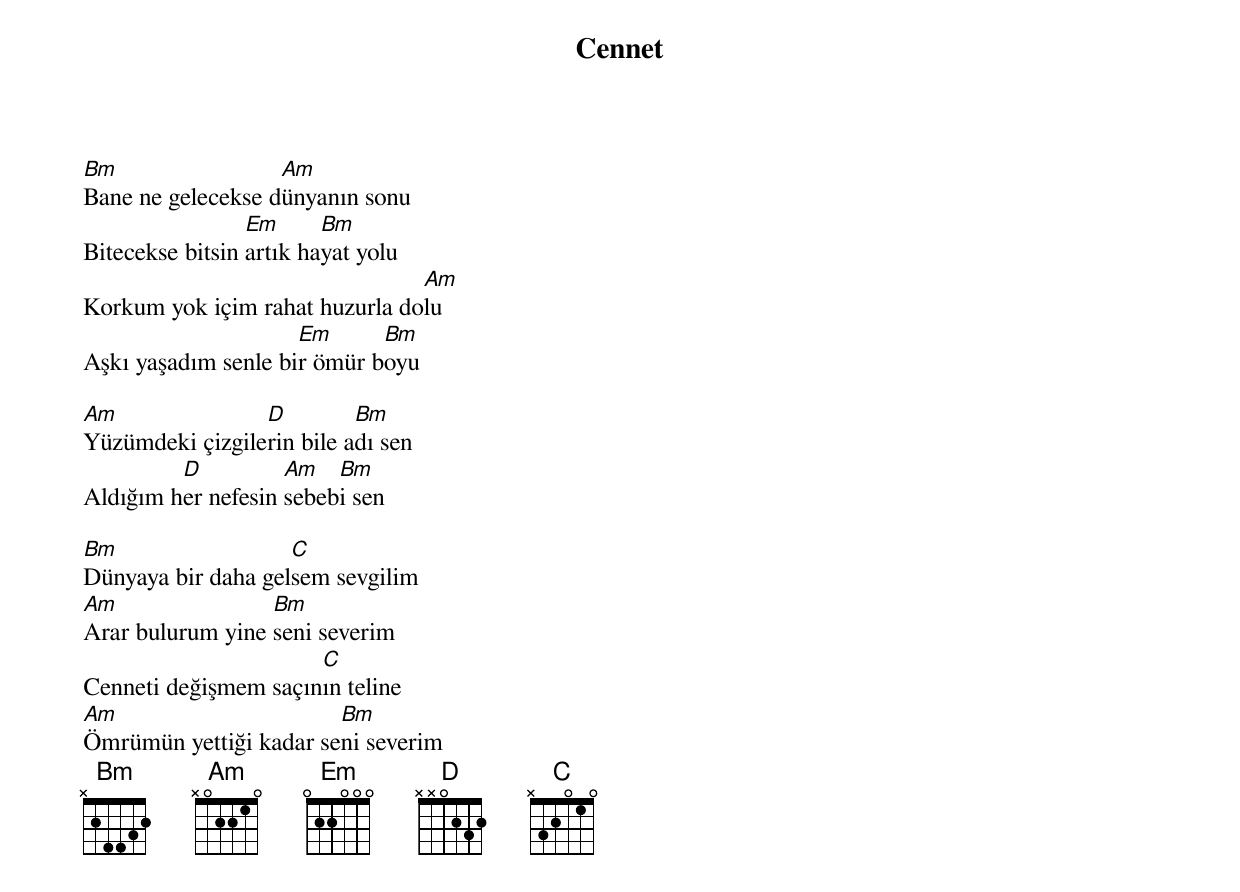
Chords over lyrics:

{title: Cennet}
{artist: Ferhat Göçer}

Bm                 Am
Bane ne gelecekse dünyanın sonu
                 Em      Bm
Bitecekse bitsin artık hayat yolu
                                Am
Korkum yok içim rahat huzurla dolu
                     Em      Bm
Aşkı yaşadım senle bir ömür boyu

Am               D         Bm
Yüzümdeki çizgilerin bile adı sen
         D          Am   Bm
Aldığım her nefesin sebebi sen

Bm                  C
Dünyaya bir daha gelsem sevgilim
Am                Bm
Arar bulurum yine seni severim
                      C
Cenneti değişmem saçının teline
Am                      Bm
Ömrümün yettiği kadar seni severim
